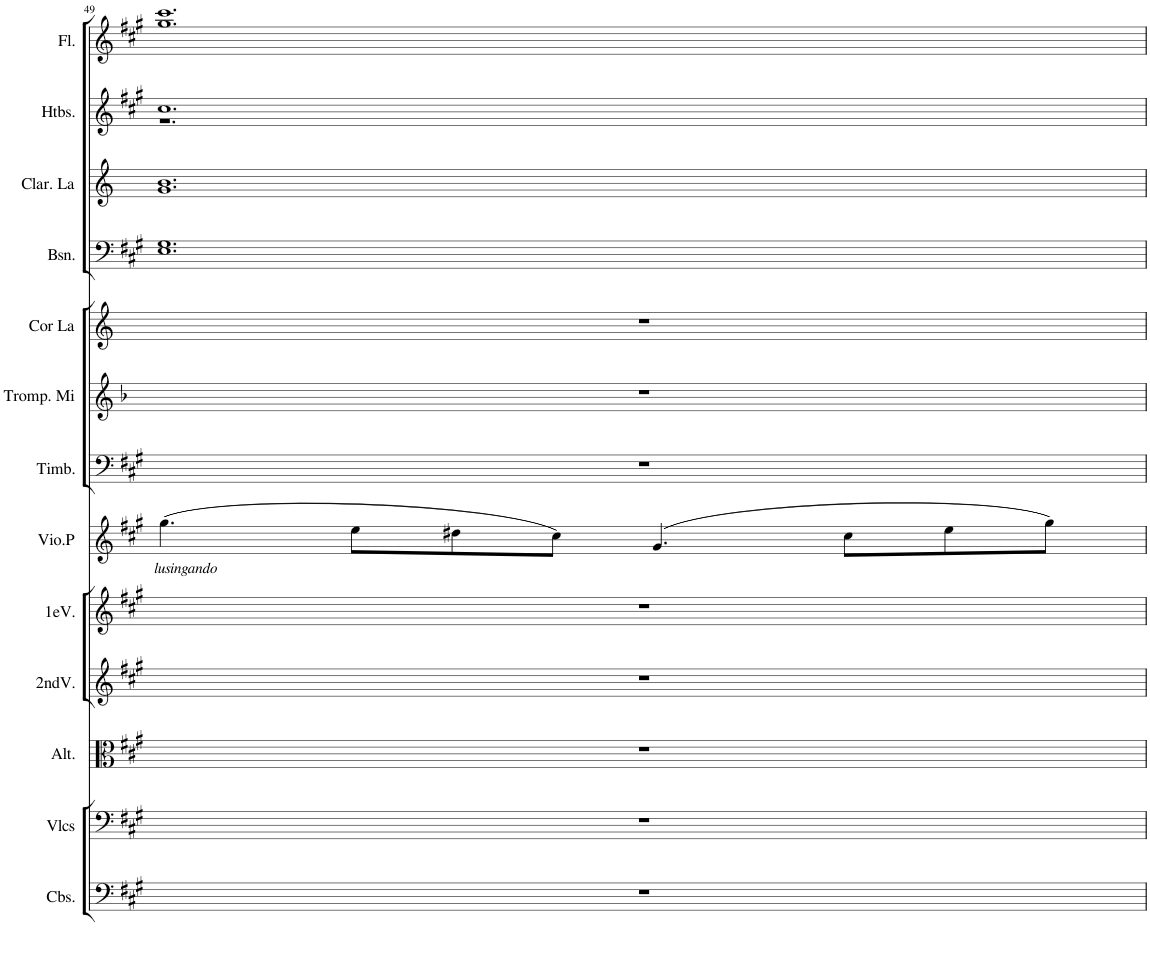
**kern	**kern	**kern	**kern	**kern	**kern	**kern	**kern	**kern	**kern	**kern	**kern	**kern
*part13	*part12	*part11	*part10	*part9	*part8	*part7	*part6	*part5	*part4	*part3	*part2	*part1
*staff13	*staff12	*staff11	*staff10	*staff9	*staff8	*staff7	*staff6	*staff5	*staff4	*staff3	*staff2	*staff1
*I"Contrebasses	*I"Violoncelles	*I"Altos	*I"2mesViolons	*I"1ers Violons	*I"Violon principal.	*I"Timbales	*I"Trompettes en Mi	*I"2 Cors en La	*I"2 Bassons	*I"2 Clarinettes en La	*I"2 Hautbois	*I"2 Flûtes
*I'Cbs.	*I'Vlcs	*I'Alt.	*	*I'1eV.	*I'Vio.P	*I'Timb.	*I'Tromp. Mi	*I'Cor La	*I'Bsn.	*I'Clar. La	*I'Htbs.	*I'Fl.
!!LO:PB:g=z
*clefF4	*clefF4	*clefC3	*clefG2	*clefG2	*clefG2	*clefF4	*clefG2	*clefG2	*clefF4	*clefG2	*clefG2	*clefG2
*Trd7c12	*	*	*	*	*	*	*Trd-2c-4	*Trd2c3	*	*Trd2c3	*	*
*k[f#c#g#]	*k[f#c#g#]	*k[f#c#g#]	*k[f#c#g#]	*k[f#c#g#]	*k[f#c#g#]	*k[f#c#g#]	*k[b-]	*k[]	*k[f#c#g#]	*k[]	*k[f#c#g#]	*k[f#c#g#]
*M6/4	*M6/4	*M6/4	*M6/4	*M6/4	*M6/4	*M6/4	*M6/4	*M6/4	*M6/4	*M6/4	*M6/4	*M6/4
=49	=49	=49	=49	=49	=49	=49	=49	=49	=49	=49	=49	=49
*	*	*	*	*	*	*	*	*	*	*	*^	*
!	!	!	!	!	!LO:TX:b:i:t=lusingando	!	!	!	!	!	!	!	!
1.r	1.r	1.r	1.r	1.r	(4.gg#\	1.r	1.r	1.r	1.E 1.G#	1.g 1.b	1.cc#	1.r	1.gg# 1.ccc#
.	.	.	.	.	8ee\L	.	.	.	.	.	.	.	.
.	.	.	.	.	8dd#X\	.	.	.	.	.	.	.	.
.	.	.	.	.	8cc#\J)	.	.	.	.	.	.	.	.
.	.	.	.	.	(4.g#/	.	.	.	.	.	.	.	.
.	.	.	.	.	8cc#\L	.	.	.	.	.	.	.	.
.	.	.	.	.	8ee\	.	.	.	.	.	.	.	.
.	.	.	.	.	8gg#\J)	.	.	.	.	.	.	.	.
*	*	*	*	*	*	*	*	*	*	*	*v	*v	*
=	=	=	=	=	=	=	=	=	=	=	=	=
*-	*-	*-	*-	*-	*-	*-	*-	*-	*-	*-	*-	*-
